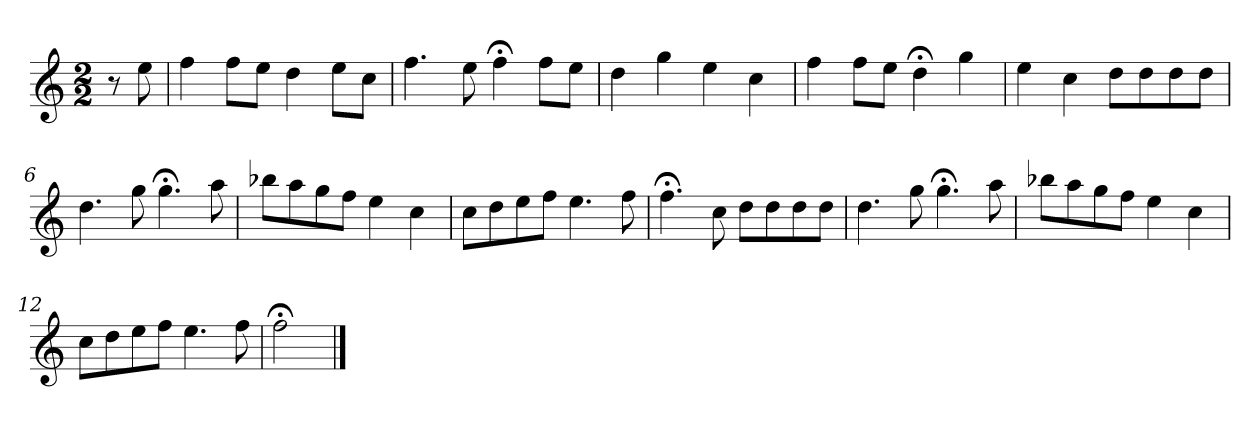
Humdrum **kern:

**kern
*part1
*staff1
*k[]
*F:lyd
*M2/2
*MM120
=
8r
8ee
=1
4ff
8ffL
8eeJ
4dd
8eeL
8ccJ
=2
4.ff
8ee
4ff;<
8ffL
8eeJ
=3
4dd
4gg
4ee
4cc
=4
4ff
8ffL
8eeJ
4dd;<
4gg
=5
4ee
4cc
8ddL
8dd
8dd
8ddJ
=6
4.dd
8gg
4.gg;<
8aa
=7
8bb-XL
8aa
8gg
8ffJ
4ee
4cc
=8
8ccL
8dd
8ee
8ffJ
4.ee
8ff
=9
4.ff;<
8cc
8ddL
8dd
8dd
8ddJ
=10
4.dd
8gg
4.gg;<
8aa
=11
8bb-XL
8aa
8gg
8ffJ
4ee
4cc
=12
8ccL
8dd
8ee
8ffJ
4.ee
8ff
=13
2ff;<
==
*-
